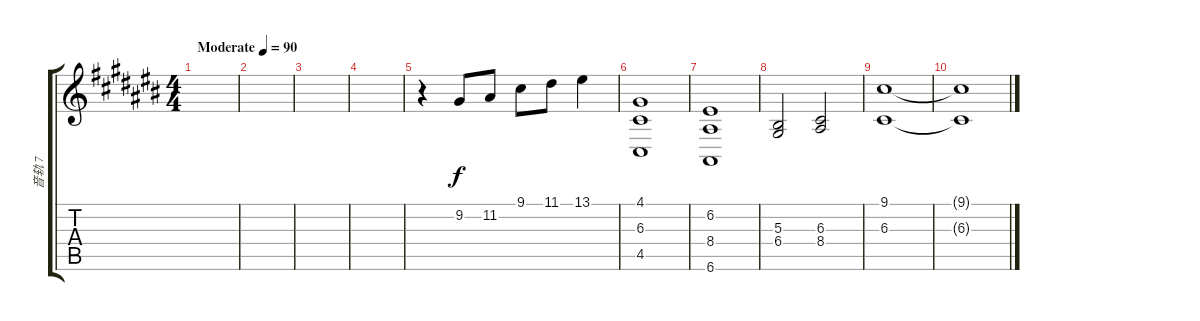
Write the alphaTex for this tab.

\track ("音轨 7" "音轨 7") {instrument stringensemble1}
\staff {score tabs}
\tuning (E4 B3 G3 D3 A2 E2) {hide}
\ts (4 4)
\tempo (90 "Moderate")
\clef g2
\ks c#
|
|
|
|
r.4 9.2.8 11.2.8 9.1.8 11.1.8 13.1.4 |
(4.1 6.3 4.5).1 |
(6.2 8.4 6.6).1 |
(5.3 6.4).2 (6.3 8.4).2 |
(9.1 6.3).1 |
(9.1{t} 6.3{t}).1
